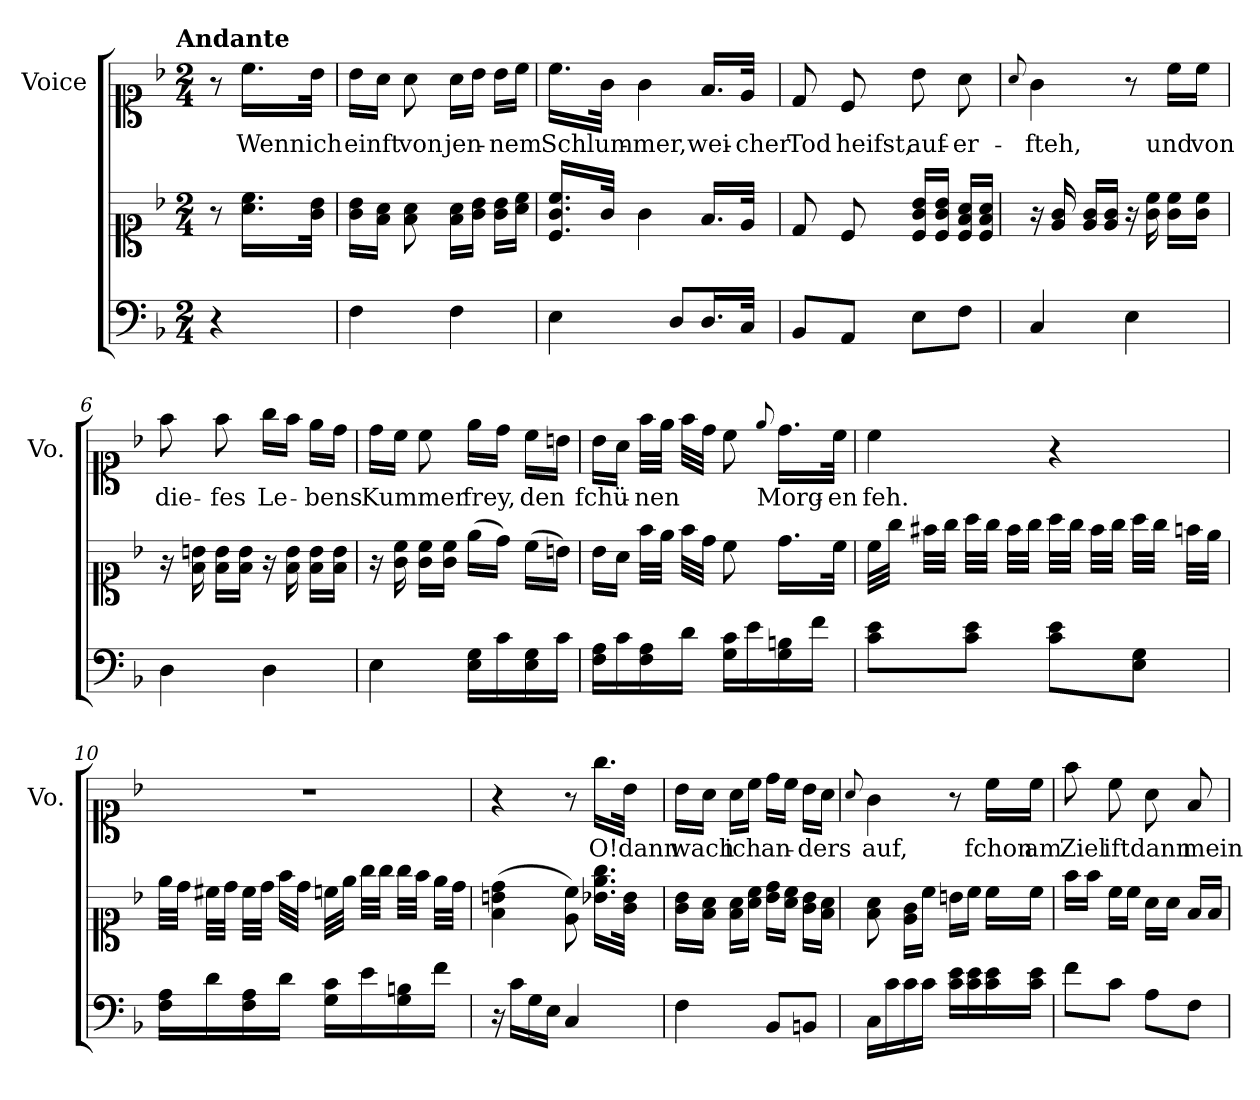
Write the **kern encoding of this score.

**kern	**kern	**kern	**text
*part2	*part2	*part1	*part1
*staff3	*staff2	*staff1	*staff1
*	*	*I"Voice	*
*	*	*I'Vo.	*
*clefF4	*clefC1	*clefC1	*
*k[b-]	*k[b-]	*k[b-]	*
!!LO:TX:omd:t=Andante
*M2/4	*M2/4	*M2/4	*
*MM92	*MM92	*MM92	*
=1	=1	=1	=1
4r	8r	8r	.
.	16.a\ 16.cc\LL	16.cc\LL	Wenn
.	32g\ 32b-\JJk	32b-\JJk	ich
=2	=2	=2	=2
4F\	16g\ 16b-\LL	16b-\LL	einft
.	16f\ 16a\JJ	16a\JJ	.
.	8f\ 8a\	8a\	von
4F\	16f\ 16a\LL	16a\LL	jen-
.	16g\ 16b-\JJ	16b-\JJ	.
.	16g\ 16b-\LL	16b-\LL	-nem
.	16a\ 16cc\JJ	16cc\JJ	.
=3	=3	=3	=3
4E\	16.c/ 16.g/ 16.cc/LL	16.cc\LL	Schlum-
.	32g/JJk	32g\JJk	.
.	4g\	4g\	-mer,
8D/L	.	.	.
16.D/L	16.f/LL	16.f/LL	wei-
32C/JJk	32e/JJk	32e/JJk	-cher
=4	=4	=4	=4
8BB-/L	8d/	8d/	Tod
8AA/J	8c/	8c/	heifst,
8E\L	16c/ 16g/ 16b-/LL	8b-\	auf-
.	16c/ 16g/ 16b-/JJ	.	.
8F\J	16c/ 16f/ 16a/LL	8a\	-er-
.	16c/ 16f/ 16a/JJ	.	.
!!LO:LB:g=z
=5	=5	=5	=5
.	.	8qqa/	.
4C/	16r	4g\	-fteh,
.	16e/ 16g/	.	.
.	16e/ 16g/LL	.	.
.	16e/ 16g/JJ	.	.
4E\	16r	8r	.
.	16g\ 16cc\	.	.
.	16g\ 16cc\LL	16cc\LL	und
.	16g\ 16cc\JJ	16cc\JJ	von
=6	=6	=6	=6
4D\	16r	8ff\	die-
.	16f\ 16bn\	.	.
.	16f\ 16b\LL	8ff\	-fes
.	16f\ 16b\JJ	.	.
4D\	16r	16gg\LL	Le-
.	16f\ 16b\	16ff\JJ	.
.	16f\ 16b\LL	16ee\LL	-bens
.	16f\ 16b\JJ	16dd\JJ	.
=7	=7	=7	=7
4E\	16r	16dd\LL	Kummer
.	16g\ 16cc\	16cc\JJ	.
.	16g\ 16cc\LL	8cc\	.
.	16g\ 16cc\JJ	.	.
16E\ 16G\LL	(16ee\LL	16ee\LL	frey,
16c\	16dd\JJ)	16dd\JJ	.
16E\ 16G\	(16cc\LL	16cc\LL	den
16c\JJ	16bn\JJ)	16bn\JJ	.
=8	=8	=8	=8
16F\ 16A\LL	16b-\LL	16b-\LL	fchü-
16c\	16a\JJ	16a\JJ	.
16F\ 16A\	32ff\LLL	32ff\LLL	-nen
.	32ee\JJJ	32ee\JJJ	.
16d\JJ	32ff\LLL	32ff\LLL	.
.	32dd\JJJ	32dd\JJJ	.
16G\ 16c\LL	8cc\	8cc\	.
16e\	.	.	.
.	.	8qqee/	.
16G\ 16Bn\	16.dd\LL	16.dd\LL	Morg-
16f\JJ	.	.	.
.	32cc\JJk	32cc\JJk	-en
!!LO:LB:g=z
=9	=9	=9	=9
8c\ 8e\L	32cc\LLL	4cc\	feh.
.	32gg\JJJ	.	.
.	32ff#X\LLL	.	.
.	32gg\JJJ	.	.
8c\ 8e\J	32aa\LLL	.	.
.	32gg\JJJ	.	.
.	32ff#\LLL	.	.
.	32gg\JJJ	.	.
8c\ 8e\L	32aa\LLL	4r	.
.	32gg\JJJ	.	.
.	32ff#\LLL	.	.
.	32gg\JJJ	.	.
8E\ 8G\J	32aa\LLL	.	.
.	32gg\JJJ	.	.
.	32ffn\LLL	.	.
.	32ee\JJJ	.	.
=10	=10	=10	=10
16F\ 16A\LL	32ee\LLL	2r	.
.	32dd\JJJ	.	.
16d\	32cc#X\LLL	.	.
.	32dd\JJJ	.	.
16F\ 16A\	32cc#\LLL	.	.
.	32dd\JJJ	.	.
16d\JJ	32ff\LLL	.	.
.	32dd\JJJ	.	.
16G\ 16c\LL	32ccn\LLL	.	.
.	32ee\JJJ	.	.
16e\	32gg\LLL	.	.
.	32gg\JJJ	.	.
16G\ 16Bn\	32gg\LLL	.	.
.	32ff\JJJ	.	.
16f\JJ	32ee\LLL	.	.
.	32dd\JJJ	.	.
=11	=11	=11	=11
16r	(4f\ 4bn\ 4dd\	4r	.
16c\LL	.	.	.
16G\	.	.	.
16E\JJ	.	.	.
4C/	8e\ 8cc\)	8r	.
.	16.b-X\ 16.ee\ 16.gg\LL	16.gg\LL	O!
.	32g\ 32b-\JJk	32b-\JJk	dann
!!LO:PB:g=z
=12	=12	=12	=12
4F\	16g\ 16b-\LL	16b-\LL	wach
.	16f\ 16a\JJ	16a\JJ	.
.	16f\ 16a\LL	16a\LL	ich
.	16a\ 16cc\JJ	16cc\JJ	.
8BB-/L	16b-\ 16dd\LL	16dd\LL	an-
.	16a\ 16cc\JJ	16cc\JJ	.
8BBn/J	16g\ 16b-\LL	16b-\LL	-ders
.	16f\ 16a\JJ	16a\JJ	.
=13	=13	=13	=13
.	.	8qqa/	.
16C\LL	8f\ 8a\	4g\	auf,
16c\	.	.	.
16c\	16e\ 16g\LL	.	.
16c\JJ	16cc\JJ	.	.
16c\ 16e\LL	16bn\LL	8r	.
16c\ 16e\	16cc\JJ	.	.
16c\ 16e\	16cc\LL	16cc\LL	fchon
16c\ 16e\JJ	16cc\JJ	16cc\JJ	am
=14	=14	=14	=14
8f\L	16ff\LL	8ff\	Ziel
.	16ff\JJ	.	.
8c\J	16cc\LL	8cc\	ift
.	16cc\JJ	.	.
8A\L	16a\LL	8a\	dann
.	16a\JJ	.	.
8F\J	16f/LL	8f/	mein
.	16f/JJ	.	.
=	=	=	=
*-	*-	*-	*-
